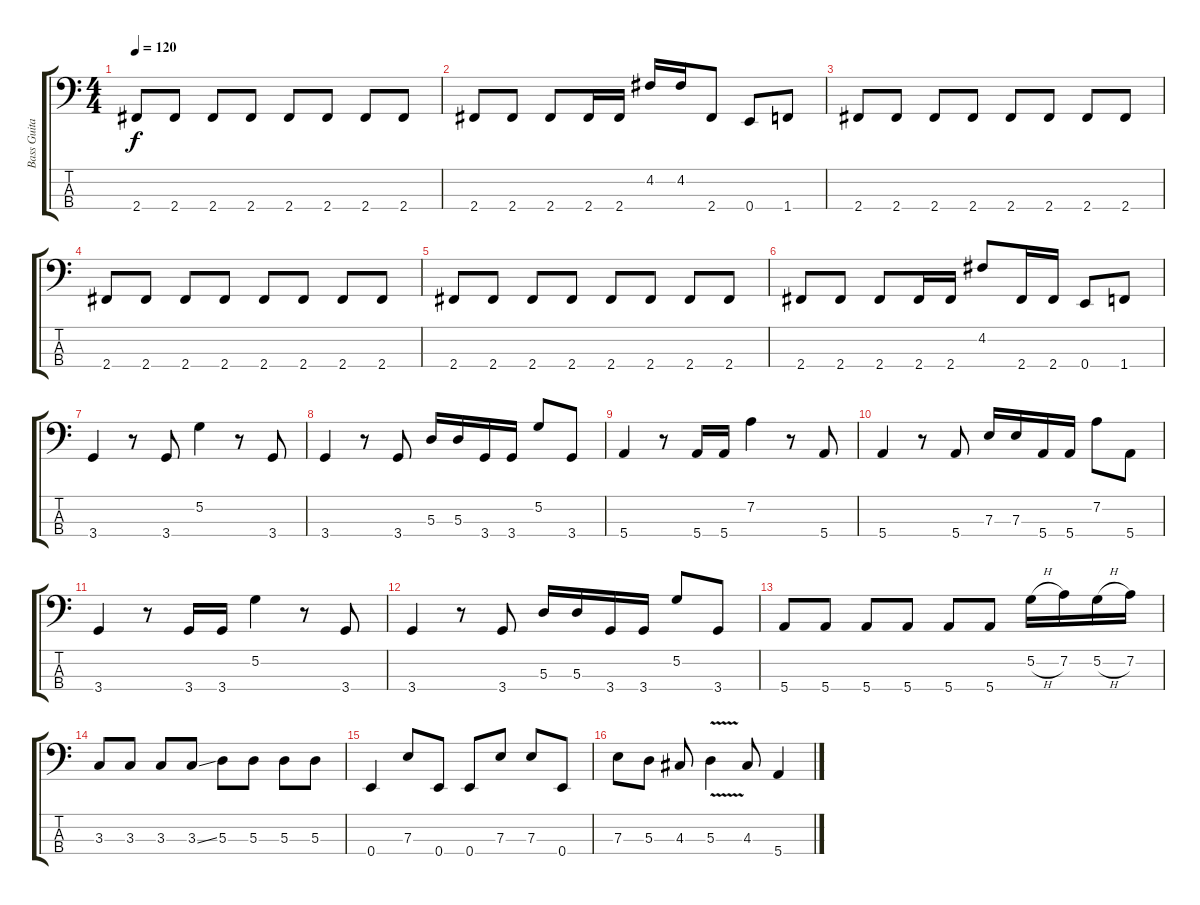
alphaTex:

\track ("Bass Guitar" "Bass Guita") {instrument electricbassfinger}
\staff {score tabs}
\tuning (G2 D2 A1 E1) {hide}
\ts (4 4)
\tempo 120
\clef f4
\ks c
2.4.8{dy f} 2.4.8 2.4.8 2.4.8 2.4.8 2.4.8 2.4.8 2.4.8 |
2.4.8 2.4.8 2.4.8 2.4.16 2.4.16 4.2.16 4.2.16 2.4.8 0.4.8 1.4.8 |
2.4.8 2.4.8 2.4.8 2.4.8 2.4.8 2.4.8 2.4.8 2.4.8 |
2.4.8 2.4.8 2.4.8 2.4.8 2.4.8 2.4.8 2.4.8 2.4.8 |
2.4.8 2.4.8 2.4.8 2.4.8 2.4.8 2.4.8 2.4.8 2.4.8 |
2.4.8 2.4.8 2.4.8 2.4.16 2.4.16 4.2.8 2.4.16 2.4.16 0.4.8 1.4.8 |
3.4.4 r.8 3.4.8 5.2.4 r.8 3.4.8 |
3.4.4 r.8 3.4.8 5.3.16 5.3.16 3.4.16 3.4.16 5.2.8 3.4.8 |
5.4.4 r.8 5.4.16 5.4.16 7.2.4 r.8 5.4.8 |
5.4.4 r.8 5.4.8 7.3.16 7.3.16 5.4.16 5.4.16 7.2.8 5.4.8 |
3.4.4 r.8 3.4.16 3.4.16 5.2.4 r.8 3.4.8 |
3.4.4 r.8 3.4.8 5.3.16 5.3.16 3.4.16 3.4.16 5.2.8 3.4.8 |
5.4.8 5.4.8 5.4.8 5.4.8 5.4.8 5.4.8 5.2{h}.16 7.2.16 5.2{h}.16 7.2.16 |
3.3.8 3.3.8 3.3.8 3.3{ss}.8 5.3.8 5.3.8 5.3.8 5.3.8 |
0.4.4 7.3.8 0.4.8 0.4.8 7.3.8 7.3.8 0.4.8 |
7.3.8 5.3.8 4.3.8 5.3{v}.4 4.3.8 5.4{ss}.4
